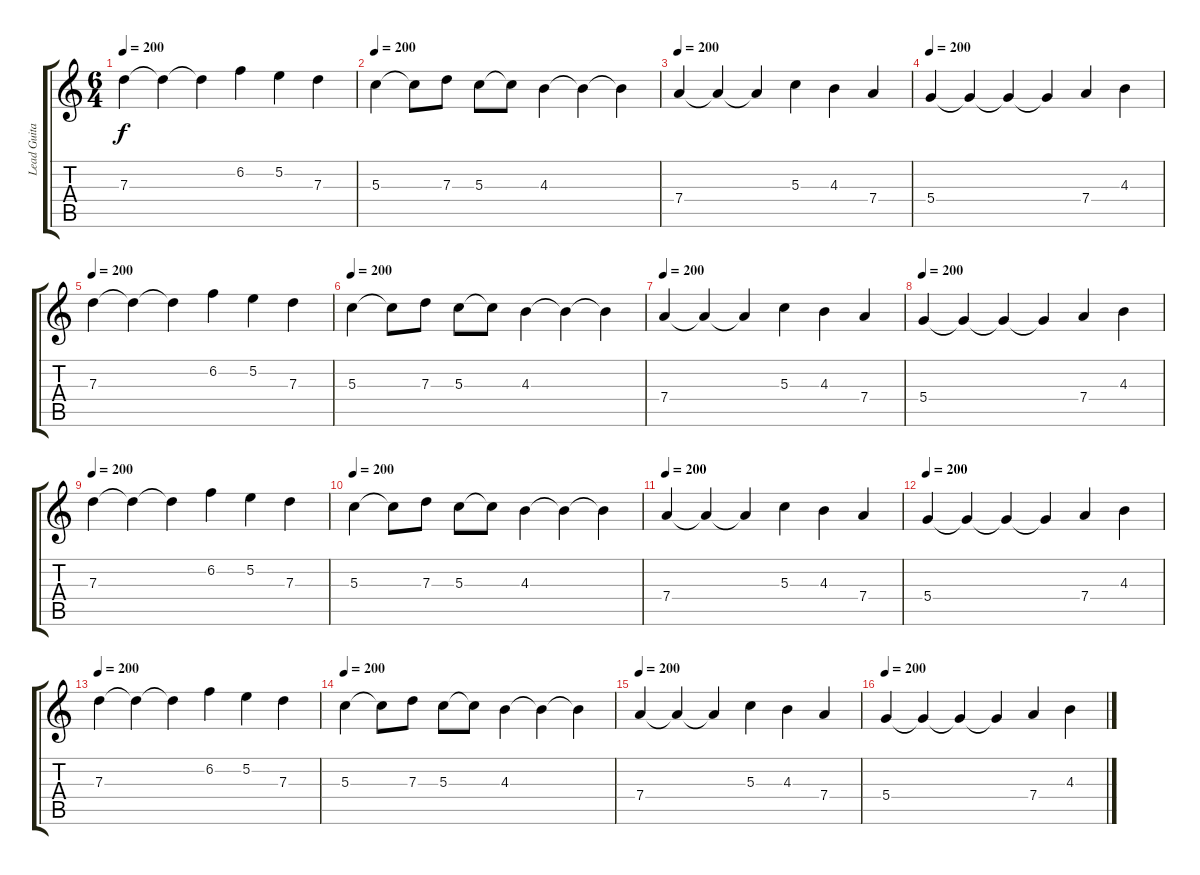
\track ("Lead Guitar" "Lead Guita") {instrument distortionguitar}
\staff {score tabs}
\tuning (E4 B3 G3 D3 A2 E2) {hide}
\ts (6 4)
\tempo 200
\clef g2
\ks c
7.3.4{dy f} 7.3{t}.4 7.3{t}.4 6.2.4 5.2.4 7.3.4 |
\tempo 200
5.3.4 5.3{t}.8 7.3.8 5.3.8 5.3{t}.8 4.3.4 4.3{t}.4 4.3{t}.4 |
\tempo 200
7.4.4 7.4{t}.4 7.4{t}.4 5.3.4 4.3.4 7.4.4 |
\tempo 200
5.4.4 5.4{t}.4 5.4{t}.4 5.4{t}.4 7.4.4 4.3.4 |
\tempo 200
7.3.4 7.3{t}.4 7.3{t}.4 6.2.4 5.2.4 7.3.4 |
\tempo 200
5.3.4 5.3{t}.8 7.3.8 5.3.8 5.3{t}.8 4.3.4 4.3{t}.4 4.3{t}.4 |
\tempo 200
7.4.4 7.4{t}.4 7.4{t}.4 5.3.4 4.3.4 7.4.4 |
\tempo 200
5.4.4 5.4{t}.4 5.4{t}.4 5.4{t}.4 7.4.4 4.3.4 |
\tempo 200
7.3.4 7.3{t}.4 7.3{t}.4 6.2.4 5.2.4 7.3.4 |
\tempo 200
5.3.4 5.3{t}.8 7.3.8 5.3.8 5.3{t}.8 4.3.4 4.3{t}.4 4.3{t}.4 |
\tempo 200
7.4.4 7.4{t}.4 7.4{t}.4 5.3.4 4.3.4 7.4.4 |
\tempo 200
5.4.4 5.4{t}.4 5.4{t}.4 5.4{t}.4 7.4.4 4.3.4 |
\tempo 200
7.3.4 7.3{t}.4 7.3{t}.4 6.2.4 5.2.4 7.3.4 |
\tempo 200
5.3.4 5.3{t}.8 7.3.8 5.3.8 5.3{t}.8 4.3.4 4.3{t}.4 4.3{t}.4 |
\tempo 200
7.4.4 7.4{t}.4 7.4{t}.4 5.3.4 4.3.4 7.4.4 |
\tempo 200
5.4.4 5.4{t}.4 5.4{t}.4 5.4{t}.4 7.4.4 4.3.4
